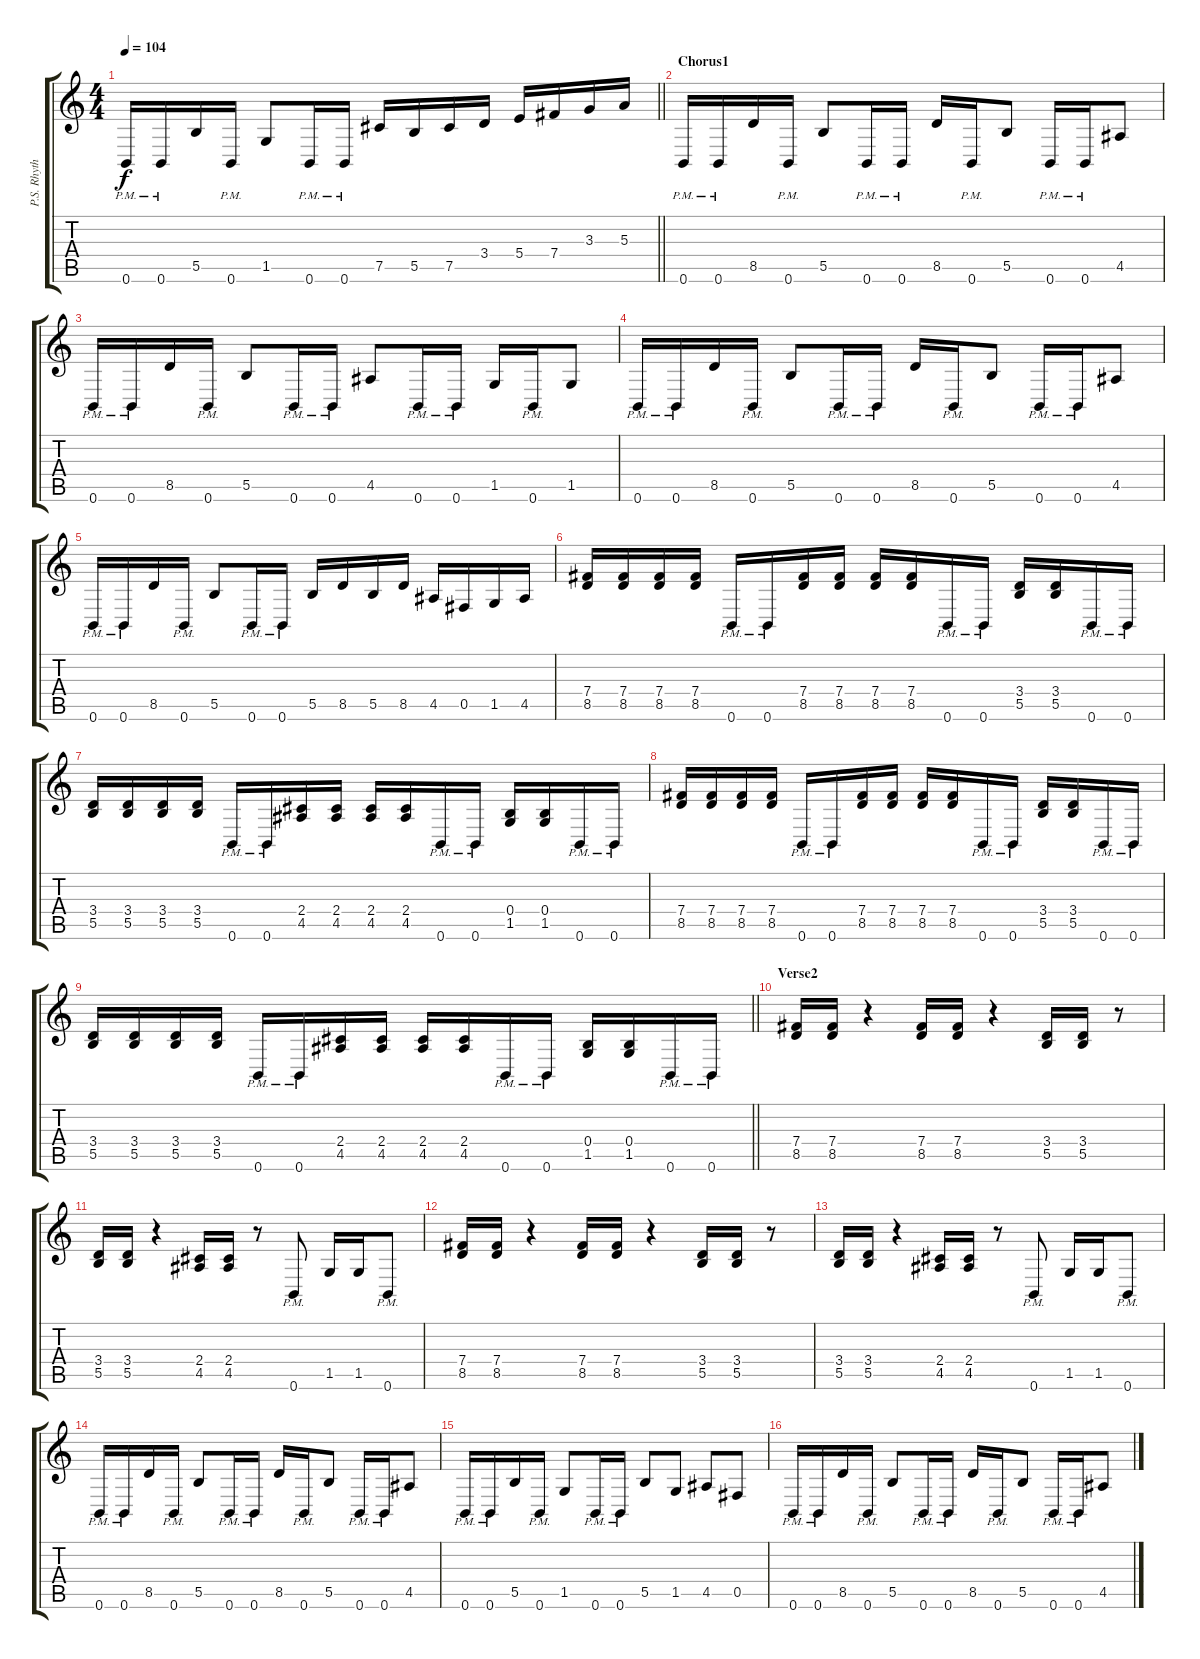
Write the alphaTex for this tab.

\track ("P.S. Rhythm" "P.S. Rhyth") {instrument distortionguitar}
\staff {score tabs}
\tuning (Db4 Ab3 E3 B2 Gb2 B1) {hide}
\ts (4 4)
\tempo 104
\clef g2
\barLineRight lightlight
\ks c
0.6{pm}.16{dy f} 0.6{pm}.16 5.5.16 0.6{pm}.16 1.5.8 0.6{pm}.16 0.6{pm}.16 7.5.16 5.5.16 7.5.16 3.4.16 5.4.16 7.4.16 3.3.16 5.3.16 |
\section ("" "Chorus1")
0.6{pm}.16 0.6{pm}.16 8.5.16 0.6{pm}.16 5.5.8 0.6{pm}.16 0.6{pm}.16 8.5.16 0.6{pm}.16 5.5.8 0.6{pm}.16 0.6{pm}.16 4.5.8 |
0.6{pm}.16 0.6{pm}.16 8.5.16 0.6{pm}.16 5.5.8 0.6{pm}.16 0.6{pm}.16 4.5.8 0.6{pm}.16 0.6{pm}.16 1.5.16 0.6{pm}.16 1.5.8 |
0.6{pm}.16 0.6{pm}.16 8.5.16 0.6{pm}.16 5.5.8 0.6{pm}.16 0.6{pm}.16 8.5.16 0.6{pm}.16 5.5.8 0.6{pm}.16 0.6{pm}.16 4.5.8 |
0.6{pm}.16 0.6{pm}.16 8.5.16 0.6{pm}.16 5.5.8 0.6{pm}.16 0.6{pm}.16 5.5.16 8.5.16 5.5.16 8.5.16 4.5.16 0.5.16 1.5.16 4.5.16 |
(7.4 8.5).16 (7.4 8.5).16 (7.4 8.5).16 (7.4 8.5).16 0.6{pm}.16 0.6{pm}.16 (7.4 8.5).16 (7.4 8.5).16 (7.4 8.5).16 (7.4 8.5).16 0.6{pm}.16 0.6{pm}.16 (3.4 5.5).16 (3.4 5.5).16 0.6{pm}.16 0.6{pm}.16 |
(3.4 5.5).16 (3.4 5.5).16 (3.4 5.5).16 (3.4 5.5).16 0.6{pm}.16 0.6{pm}.16 (2.4 4.5).16 (2.4 4.5).16 (2.4 4.5).16 (2.4 4.5).16 0.6{pm}.16 0.6{pm}.16 (0.4 1.5).16 (0.4 1.5).16 0.6{pm}.16 0.6{pm}.16 |
(7.4 8.5).16 (7.4 8.5).16 (7.4 8.5).16 (7.4 8.5).16 0.6{pm}.16 0.6{pm}.16 (7.4 8.5).16 (7.4 8.5).16 (7.4 8.5).16 (7.4 8.5).16 0.6{pm}.16 0.6{pm}.16 (3.4 5.5).16 (3.4 5.5).16 0.6{pm}.16 0.6{pm}.16 |
\barLineRight lightlight
(3.4 5.5).16 (3.4 5.5).16 (3.4 5.5).16 (3.4 5.5).16 0.6{pm}.16 0.6{pm}.16 (2.4 4.5).16 (2.4 4.5).16 (2.4 4.5).16 (2.4 4.5).16 0.6{pm}.16 0.6{pm}.16 (0.4 1.5).16 (0.4 1.5).16 0.6{pm}.16 0.6{pm}.16 |
\section ("" "Verse2")
(7.4 8.5).16 (7.4 8.5).16 r.4 (7.4 8.5).16 (7.4 8.5).16 r.4 (3.4 5.5).16 (3.4 5.5).16 r.8 |
(3.4 5.5).16 (3.4 5.5).16 r.4 (2.4 4.5).16 (2.4 4.5).16 r.8 0.6{pm}.8 1.5.16 1.5.16 0.6{pm}.8 |
(7.4 8.5).16 (7.4 8.5).16 r.4 (7.4 8.5).16 (7.4 8.5).16 r.4 (3.4 5.5).16 (3.4 5.5).16 r.8 |
(3.4 5.5).16 (3.4 5.5).16 r.4 (2.4 4.5).16 (2.4 4.5).16 r.8 0.6{pm}.8 1.5.16 1.5.16 0.6{pm}.8 |
0.6{pm}.16 0.6{pm}.16 8.5.16 0.6{pm}.16 5.5.8 0.6{pm}.16 0.6{pm}.16 8.5.16 0.6{pm}.16 5.5.8 0.6{pm}.16 0.6{pm}.16 4.5.8 |
0.6{pm}.16 0.6{pm}.16 5.5.16 0.6{pm}.16 1.5.8 0.6{pm}.16 0.6{pm}.16 5.5.8 1.5.8 4.5.8 0.5.8 |
0.6{pm}.16 0.6{pm}.16 8.5.16 0.6{pm}.16 5.5.8 0.6{pm}.16 0.6{pm}.16 8.5.16 0.6{pm}.16 5.5.8 0.6{pm}.16 0.6{pm}.16 4.5.8
